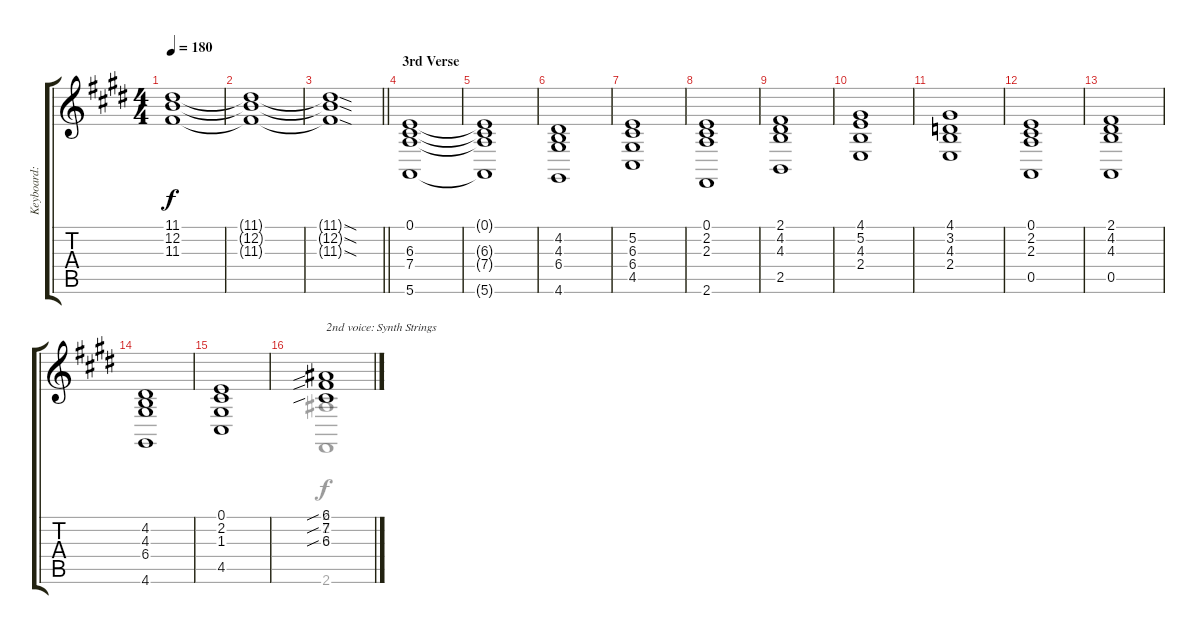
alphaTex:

\track ("Keyboard: Tsugumi Kotobuki" "Keyboard: ") {instrument lead1square}
\staff {score tabs}
\tuning (E4 B3 G3 D3 A2 E2) {hide}
\voice
\ts (4 4)
\tempo 180
\clef g2
\ks e
(11.1{t} 12.2{t} 11.3{t}).1{dy f} |
(11.1{t} 12.2{t} 11.3{t}).1 |
\barLineRight lightlight
(11.1{sod t} 12.2{sod t} 11.3{sod t}).1 |
\section ("" "3rd Verse")
(0.1 6.3 7.4 5.6).1{instrument synthstrings1} |
(0.1{t} 6.3{t} 7.4{t} 5.6{t}).1 |
(4.2 4.3 6.4 4.6).1 |
(5.2 6.3 6.4 4.5).1 |
(0.1 2.2 2.3 2.6).1 |
(2.1 4.2 4.3 2.5).1 |
(4.1 5.2 4.3 2.4).1 |
(4.1 3.2 4.3 2.4).1 |
(0.1 2.2 2.3 0.5).1 |
(2.1 4.2 4.3 0.5).1 |
(4.2 4.3 6.4 4.6).1 |
(0.1 2.2 1.3 4.5).1 |
(6.1{sib} 7.2{sib} 6.3{sib}).1{txt "2nd voice: Synth Strings" instrument lead1square}
\voice
\clef g2
\ottava regular
\simile none
\ks e
|
|
\barLineRight lightlight
|
|
|
|
|
|
|
|
|
|
|
|
|
(2.1 2.2 3.3 2.6).1
